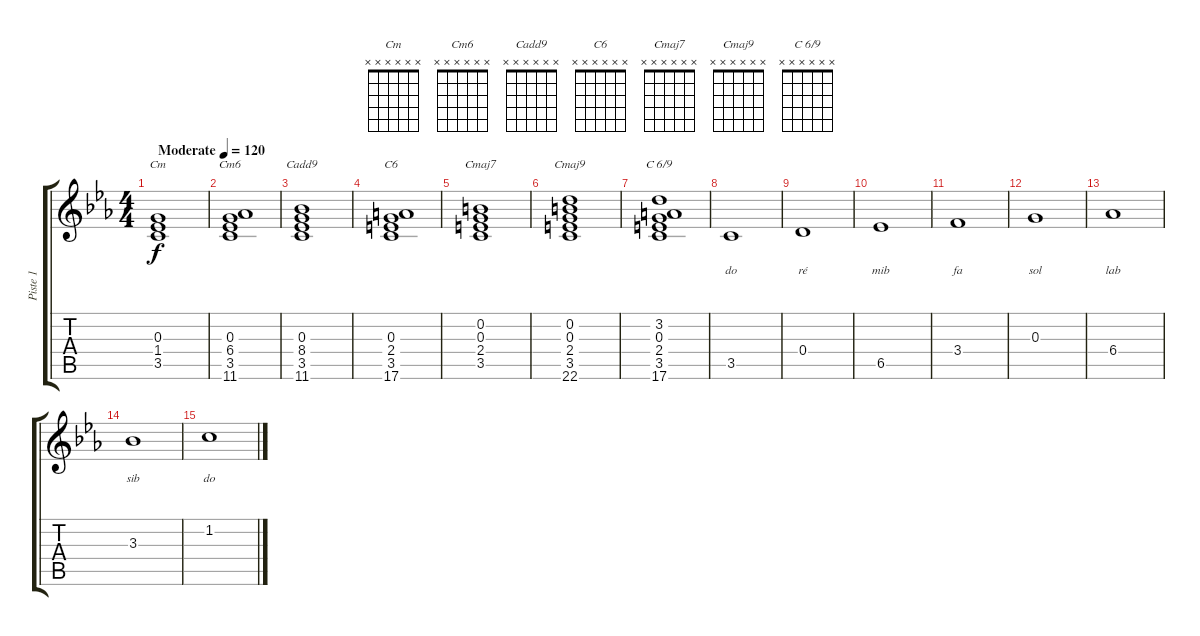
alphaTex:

\track ("Piste 1" "Piste 1") {instrument acousticguitarsteel}
\staff {score tabs}
\tuning (E4 B3 G3 D3 A2 E2) {hide}
\chord ("Cm" x x x x x x)
\chord ("Cm6" x x x x x x)
\chord ("Cadd9" x x x x x x)
\chord ("C6" x x x x x x)
\chord ("Cmaj7" x x x x x x)
\chord ("Cmaj9" x x x x x x)
\chord ("C 6/9" x x x x x x)
\ts (4 4)
\tempo (120 "Moderate")
\clef g2
\ks cminor
(0.3 1.4 3.5).1{ch "Cm" dy f instrument acousticguitarsteel} |
(0.3 6.4 3.5 11.6).1{ch "Cm6"} |
(0.3 8.4 3.5 11.6).1{ch "Cadd9"} |
(0.3 2.4 3.5 17.6).1{ch "C6"} |
(0.2 0.3 2.4 3.5).1{ch "Cmaj7"} |
(0.2 0.3 2.4 3.5 22.6).1{ch "Cmaj9"} |
(3.2 0.3 2.4 3.5 17.6).1{ch "C 6/9"} |
\ks eb
3.5.1{lyrics (0 "do") lyrics (1 "") lyrics (2 "") lyrics (3 "") lyrics (4 "")} |
0.4.1{lyrics (0 "ré") lyrics (1 "") lyrics (2 "") lyrics (3 "") lyrics (4 "")} |
6.5.1{lyrics (0 "mib") lyrics (1 "") lyrics (2 "") lyrics (3 "") lyrics (4 "")} |
3.4.1{lyrics (0 "fa") lyrics (1 "") lyrics (2 "") lyrics (3 "") lyrics (4 "")} |
0.3.1{lyrics (0 "sol") lyrics (1 "") lyrics (2 "") lyrics (3 "") lyrics (4 "")} |
6.4.1{lyrics (0 "lab") lyrics (1 "") lyrics (2 "") lyrics (3 "") lyrics (4 "")} |
3.3.1{lyrics (0 "sib") lyrics (1 "") lyrics (2 "") lyrics (3 "") lyrics (4 "")} |
1.2.1{lyrics (0 "do") lyrics (1 "") lyrics (2 "") lyrics (3 "") lyrics (4 "")}
